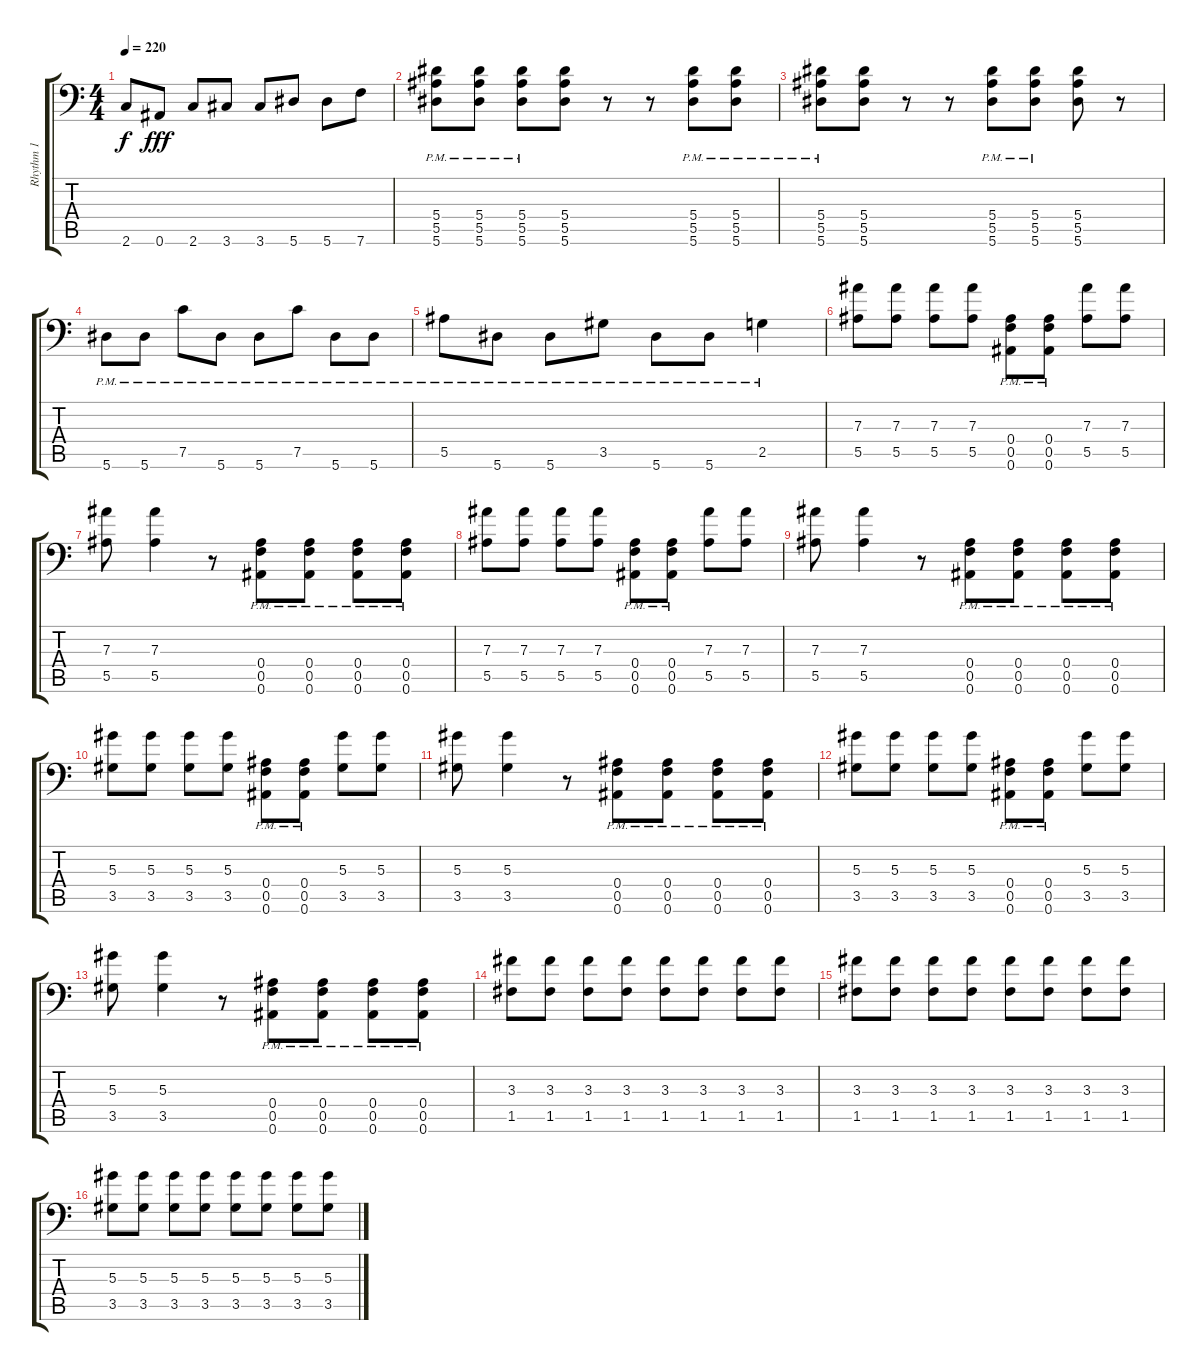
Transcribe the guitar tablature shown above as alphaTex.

\track ("Rhythm 1" "Rhythm 1") {instrument distortionguitar}
\staff {score tabs}
\tuning (C4 G3 Eb3 Bb2 F2 Bb1) {hide}
\ts (4 4)
\tempo 220
\clef f4
\ks c
2.6{t}.8{dy f} 0.6.8{dy fff} 2.6.8 3.6.8 3.6.8 5.6.8 5.6.8 7.6.8 |
(5.4{pm} 5.5{pm} 5.6{pm}).8 (5.4{pm} 5.5{pm} 5.6{pm}).8 (5.4{pm} 5.5{pm} 5.6{pm}).8 (5.4 5.5 5.6).8 r.8 r.8 (5.4{pm} 5.5{pm} 5.6{pm}).8 (5.4{pm} 5.5{pm} 5.6{pm}).8 |
(5.4{pm} 5.5{pm} 5.6{pm}).8 (5.4 5.5 5.6).8 r.8 r.8 (5.4{pm} 5.5{pm} 5.6{pm}).8 (5.4{pm} 5.5{pm} 5.6{pm}).8 (5.4 5.5 5.6).8 r.8 |
5.6{pm}.8 5.6{pm}.8 7.5{pm}.8 5.6{pm}.8 5.6{pm}.8 7.5{pm}.8 5.6{pm}.8 5.6{pm}.8 |
5.5{pm}.8 5.6{pm}.8 5.6{pm}.8 3.5{pm}.8 5.6{pm}.8 5.6{pm}.8 2.5{pm}.4 |
(7.3 5.5).8 (7.3 5.5).8 (7.3 5.5).8 (7.3 5.5).8 (0.4{pm} 0.5{pm} 0.6{pm}).8 (0.4{pm} 0.5{pm} 0.6{pm}).8 (7.3 5.5).8 (7.3 5.5).8 |
(7.3 5.5).8 (7.3 5.5).4 r.8 (0.4{pm} 0.5{pm} 0.6{pm}).8 (0.4{pm} 0.5{pm} 0.6{pm}).8 (0.4{pm} 0.5{pm} 0.6{pm}).8 (0.4{pm} 0.5{pm} 0.6{pm}).8 |
(7.3 5.5).8 (7.3 5.5).8 (7.3 5.5).8 (7.3 5.5).8 (0.4{pm} 0.5{pm} 0.6{pm}).8 (0.4{pm} 0.5{pm} 0.6{pm}).8 (7.3 5.5).8 (7.3 5.5).8 |
(7.3 5.5).8 (7.3 5.5).4 r.8 (0.4{pm} 0.5{pm} 0.6{pm}).8 (0.4{pm} 0.5{pm} 0.6{pm}).8 (0.4{pm} 0.5{pm} 0.6{pm}).8 (0.4{pm} 0.5{pm} 0.6{pm}).8 |
(5.3 3.5).8 (5.3 3.5).8 (5.3 3.5).8 (5.3 3.5).8 (0.4{pm} 0.5{pm} 0.6{pm}).8 (0.4{pm} 0.5{pm} 0.6{pm}).8 (5.3 3.5).8 (5.3 3.5).8 |
(5.3 3.5).8 (5.3 3.5).4 r.8 (0.4{pm} 0.5{pm} 0.6{pm}).8 (0.4{pm} 0.5{pm} 0.6{pm}).8 (0.4{pm} 0.5{pm} 0.6{pm}).8 (0.4{pm} 0.5{pm} 0.6{pm}).8 |
(5.3 3.5).8 (5.3 3.5).8 (5.3 3.5).8 (5.3 3.5).8 (0.4{pm} 0.5{pm} 0.6{pm}).8 (0.4{pm} 0.5{pm} 0.6{pm}).8 (5.3 3.5).8 (5.3 3.5).8 |
(5.3 3.5).8 (5.3 3.5).4 r.8 (0.4{pm} 0.5{pm} 0.6{pm}).8 (0.4{pm} 0.5{pm} 0.6{pm}).8 (0.4{pm} 0.5{pm} 0.6{pm}).8 (0.4{pm} 0.5{pm} 0.6{pm}).8 |
(3.3 1.5).8 (3.3 1.5).8 (3.3 1.5).8 (3.3 1.5).8 (3.3 1.5).8 (3.3 1.5).8 (3.3 1.5).8 (3.3 1.5).8 |
(3.3 1.5).8 (3.3 1.5).8 (3.3 1.5).8 (3.3 1.5).8 (3.3 1.5).8 (3.3 1.5).8 (3.3 1.5).8 (3.3 1.5).8 |
(5.3 3.5).8 (5.3 3.5).8 (5.3 3.5).8 (5.3 3.5).8 (5.3 3.5).8 (5.3 3.5).8 (5.3 3.5).8 (5.3 3.5).8
